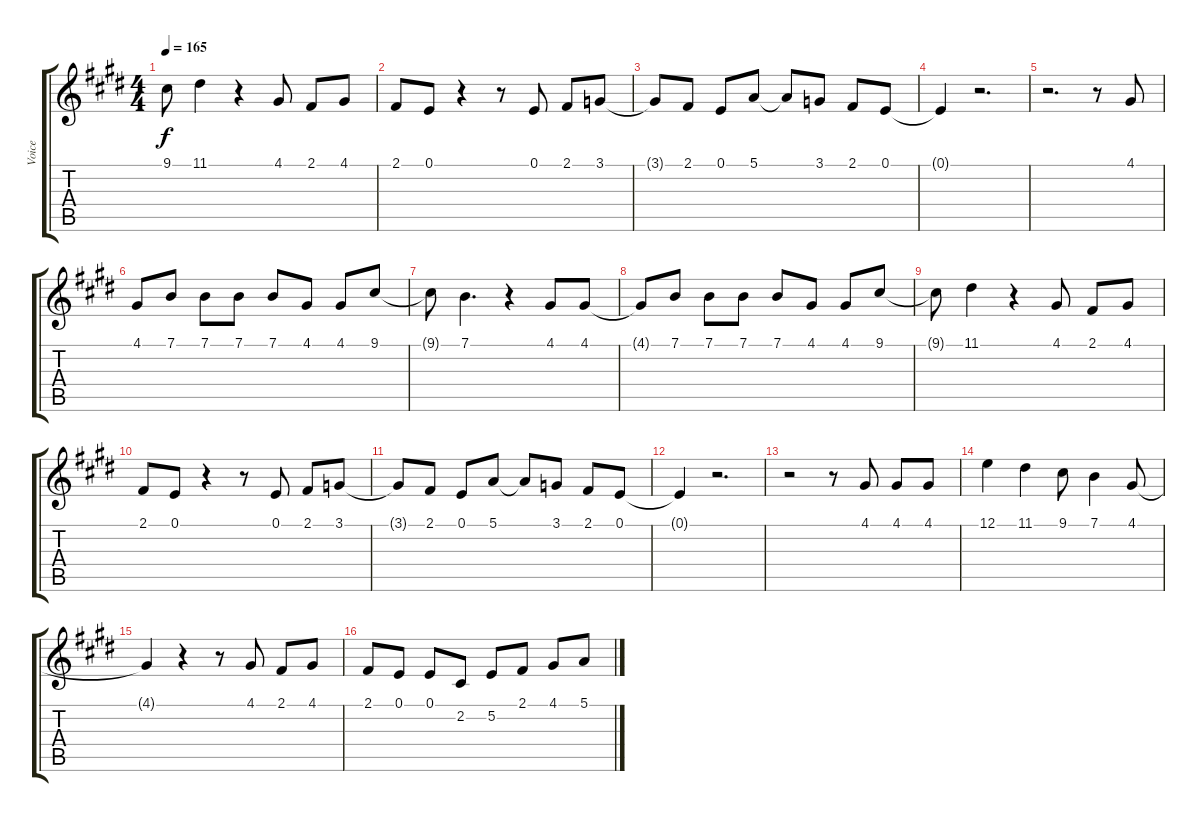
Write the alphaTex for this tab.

\track ("Voice" "Voice") {instrument altosax}
\staff {score tabs}
\tuning (E4 B3 G3 D3 A2 E2) {hide}
\ts (4 4)
\tempo 165
\clef g2
\ks e
9.1{t}.8{dy f} 11.1.4 r.4 4.1.8 2.1.8 4.1.8 |
2.1.8 0.1.8 r.4 r.8 0.1.8 2.1.8 3.1.8 |
3.1{t}.8 2.1.8 0.1.8 5.1.8 5.1{t}.8 3.1.8 2.1.8 0.1.8 |
0.1{t}.4 r.2{d} |
r.2{d} r.8 4.1.8 |
4.1.8 7.1.8 7.1.8 7.1.8 7.1.8 4.1.8 4.1.8 9.1.8 |
9.1{t}.8 7.1.4{d} r.4 4.1.8 4.1.8 |
4.1{t}.8 7.1.8 7.1.8 7.1.8 7.1.8 4.1.8 4.1.8 9.1.8 |
9.1{t}.8 11.1.4 r.4 4.1.8 2.1.8 4.1.8 |
2.1.8 0.1.8 r.4 r.8 0.1.8 2.1.8 3.1.8 |
3.1{t}.8 2.1.8 0.1.8 5.1.8 5.1{t}.8 3.1.8 2.1.8 0.1.8 |
0.1{t}.4 r.2{d} |
r.2 r.8 4.1.8 4.1.8 4.1.8 |
12.1.4 11.1.4 9.1.8 7.1.4 4.1.8 |
4.1{t}.4 r.4 r.8 4.1.8 2.1.8 4.1.8 |
2.1.8 0.1.8 0.1.8 2.2.8 5.2.8 2.1.8 4.1.8 5.1.8
